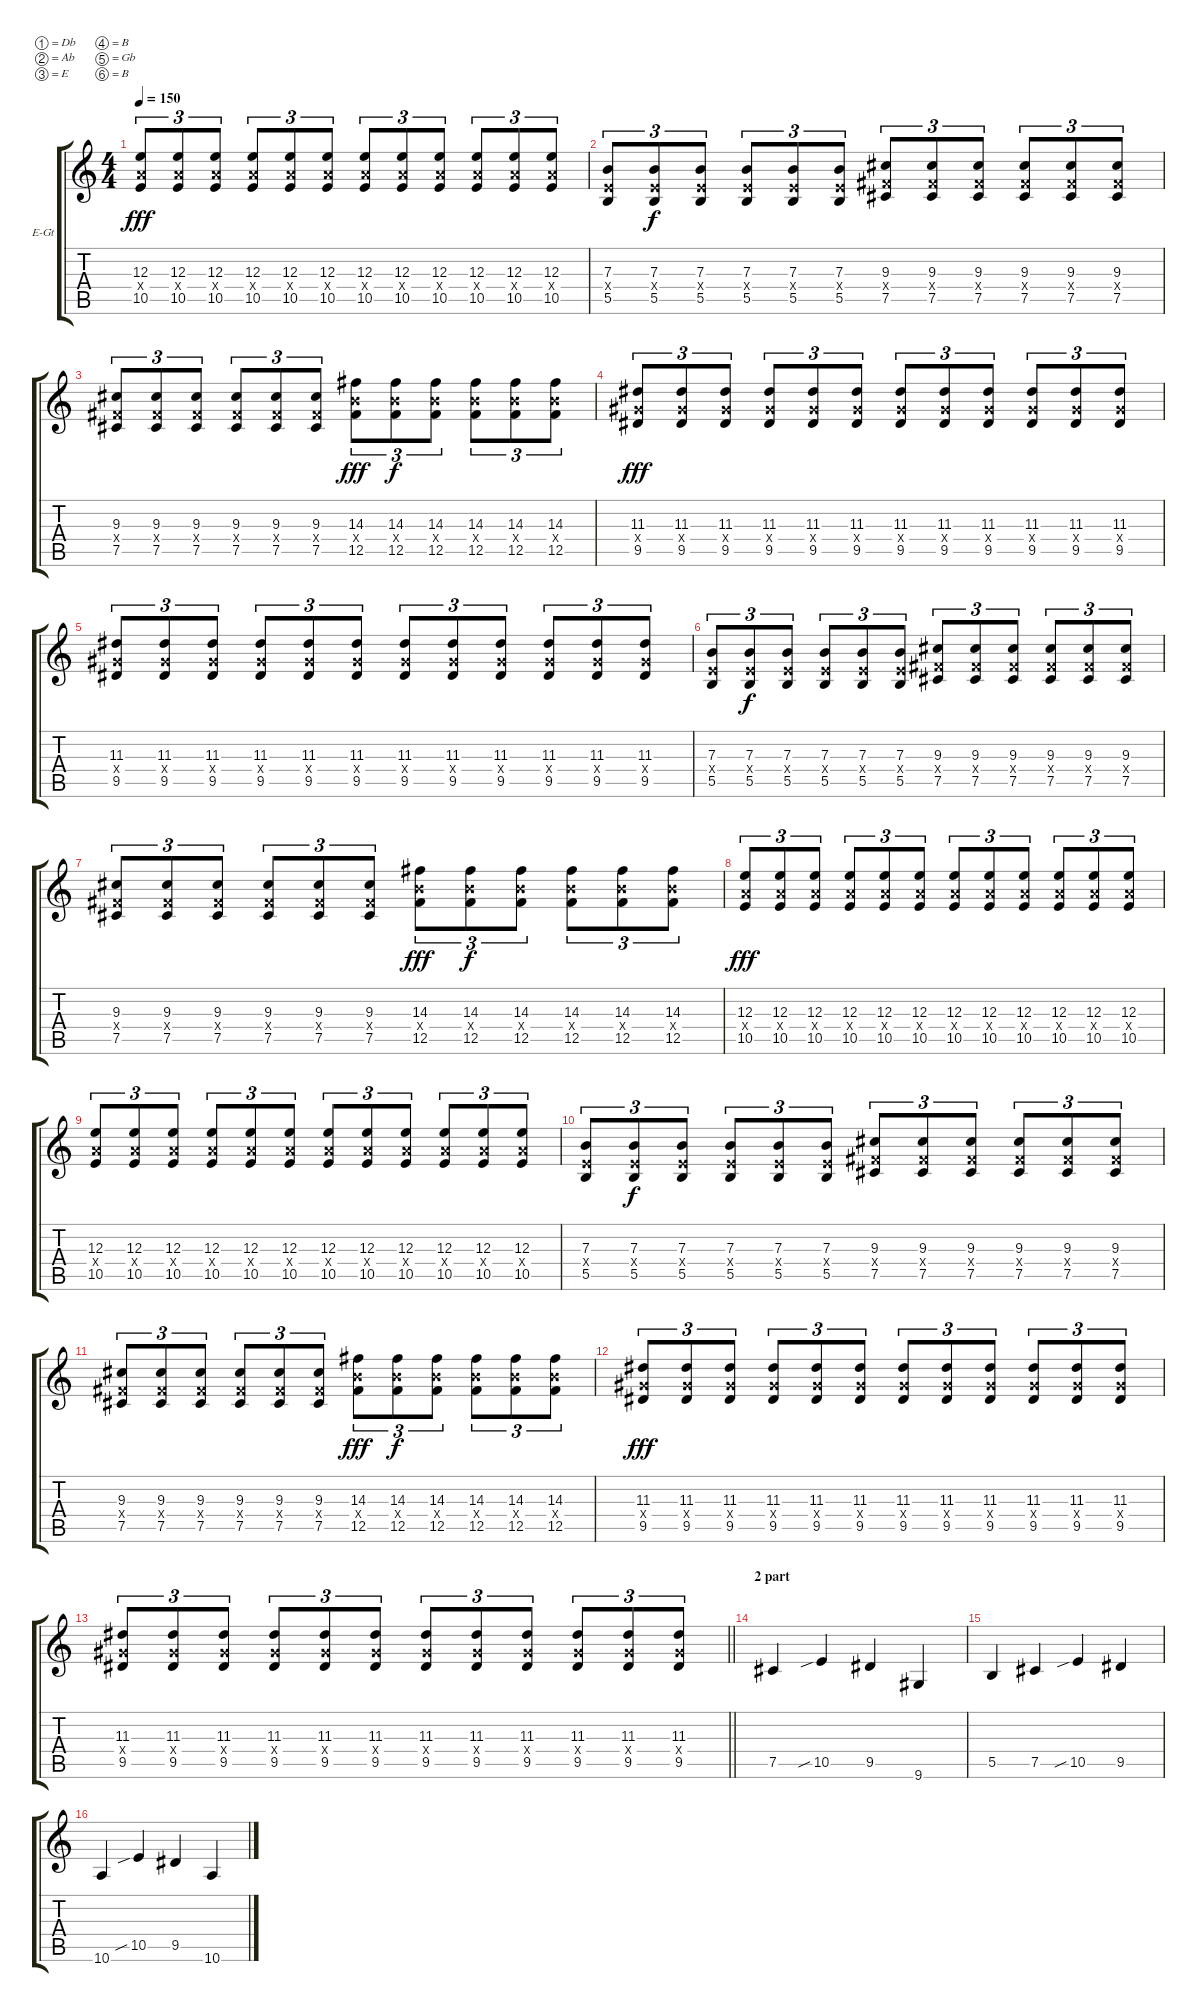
\bracketExtendMode groupsimilarinstruments
\firstSystemTrackNameOrientation horizontal
\otherSystemsTrackNameOrientation horizontal
\track ("Robb Flynn (Distorted)" "E-Gt") {instrument distortionguitar}
\staff {score tabs}
\tuning (Db4 Ab3 E3 B2 Gb2 B1)
\ts (4 4)
\tempo 150
\clef g2
\ks c
(12.3 10.5 10.4{x}).8{tu (3 2) dy fff} (12.3 10.5 10.4{x}).8{tu (3 2)} (12.3 10.5 10.4{x}).8{tu (3 2)} (12.3 10.5 10.4{x}).8{tu (3 2)} (12.3 10.5 10.4{x}).8{tu (3 2)} (12.3 10.5 10.4{x}).8{tu (3 2)} (12.3 10.5 10.4{x}).8{tu (3 2)} (12.3 10.5 10.4{x}).8{tu (3 2)} (12.3 10.5 10.4{x}).8{tu (3 2)} (12.3 10.5 10.4{x}).8{tu (3 2)} (12.3 10.5 10.4{x}).8{tu (3 2)} (12.3 10.5 10.4{x}).8{tu (3 2)} |
(7.3 5.5 5.4{x}).8{tu (3 2)} (7.3 5.5 5.4{x}).8{tu (3 2) dy f} (7.3 5.5 5.4{x}).8{tu (3 2)} (7.3 5.5 5.4{x}).8{tu (3 2)} (7.3 5.5 5.4{x}).8{tu (3 2)} (7.3 5.5 5.4{x}).8{tu (3 2)} (9.3 7.5 7.4{x}).8{tu (3 2)} (9.3 7.5 7.4{x}).8{tu (3 2)} (9.3 7.5 7.4{x}).8{tu (3 2)} (9.3 7.5 7.4{x}).8{tu (3 2)} (9.3 7.5 7.4{x}).8{tu (3 2)} (9.3 7.5 7.4{x}).8{tu (3 2)} |
(9.3 7.5 7.4{x}).8{tu (3 2)} (9.3 7.5 7.4{x}).8{tu (3 2)} (9.3 7.5 7.4{x}).8{tu (3 2)} (9.3 7.5 7.4{x}).8{tu (3 2)} (9.3 7.5 7.4{x}).8{tu (3 2)} (9.3 7.5 7.4{x}).8{tu (3 2)} (14.3 12.5 12.4{x}).8{tu (3 2) dy fff} (14.3 12.5 12.4{x}).8{tu (3 2) dy f} (14.3 12.5 12.4{x}).8{tu (3 2)} (14.3 12.5 12.4{x}).8{tu (3 2)} (14.3 12.5 12.4{x}).8{tu (3 2)} (14.3 12.5 12.4{x}).8{tu (3 2)} |
(11.3 9.5 9.4{x}).8{tu (3 2) dy fff} (11.3 9.5 9.4{x}).8{tu (3 2)} (11.3 9.5 9.4{x}).8{tu (3 2)} (11.3 9.5 9.4{x}).8{tu (3 2)} (11.3 9.5 9.4{x}).8{tu (3 2)} (11.3 9.5 9.4{x}).8{tu (3 2)} (11.3 9.5 9.4{x}).8{tu (3 2)} (11.3 9.5 9.4{x}).8{tu (3 2)} (11.3 9.5 9.4{x}).8{tu (3 2)} (11.3 9.5 9.4{x}).8{tu (3 2)} (11.3 9.5 9.4{x}).8{tu (3 2)} (11.3 9.5 9.4{x}).8{tu (3 2)} |
(11.3 9.5 9.4{x}).8{tu (3 2)} (11.3 9.5 9.4{x}).8{tu (3 2)} (11.3 9.5 9.4{x}).8{tu (3 2)} (11.3 9.5 9.4{x}).8{tu (3 2)} (11.3 9.5 9.4{x}).8{tu (3 2)} (11.3 9.5 9.4{x}).8{tu (3 2)} (11.3 9.5 9.4{x}).8{tu (3 2)} (11.3 9.5 9.4{x}).8{tu (3 2)} (11.3 9.5 9.4{x}).8{tu (3 2)} (11.3 9.5 9.4{x}).8{tu (3 2)} (11.3 9.5 9.4{x}).8{tu (3 2)} (11.3 9.5 9.4{x}).8{tu (3 2)} |
(7.3 5.5 5.4{x}).8{tu (3 2)} (7.3 5.5 5.4{x}).8{tu (3 2) dy f} (7.3 5.5 5.4{x}).8{tu (3 2)} (7.3 5.5 5.4{x}).8{tu (3 2)} (7.3 5.5 5.4{x}).8{tu (3 2)} (7.3 5.5 5.4{x}).8{tu (3 2)} (9.3 7.5 7.4{x}).8{tu (3 2)} (9.3 7.5 7.4{x}).8{tu (3 2)} (9.3 7.5 7.4{x}).8{tu (3 2)} (9.3 7.5 7.4{x}).8{tu (3 2)} (9.3 7.5 7.4{x}).8{tu (3 2)} (9.3 7.5 7.4{x}).8{tu (3 2)} |
(9.3 7.5 7.4{x}).8{tu (3 2)} (9.3 7.5 7.4{x}).8{tu (3 2)} (9.3 7.5 7.4{x}).8{tu (3 2)} (9.3 7.5 7.4{x}).8{tu (3 2)} (9.3 7.5 7.4{x}).8{tu (3 2)} (9.3 7.5 7.4{x}).8{tu (3 2)} (14.3 12.5 12.4{x}).8{tu (3 2) dy fff} (14.3 12.5 12.4{x}).8{tu (3 2) dy f} (14.3 12.5 12.4{x}).8{tu (3 2)} (14.3 12.5 12.4{x}).8{tu (3 2)} (14.3 12.5 12.4{x}).8{tu (3 2)} (14.3 12.5 12.4{x}).8{tu (3 2)} |
(12.3 10.5 10.4{x}).8{tu (3 2) dy fff} (12.3 10.5 10.4{x}).8{tu (3 2)} (12.3 10.5 10.4{x}).8{tu (3 2)} (12.3 10.5 10.4{x}).8{tu (3 2)} (12.3 10.5 10.4{x}).8{tu (3 2)} (12.3 10.5 10.4{x}).8{tu (3 2)} (12.3 10.5 10.4{x}).8{tu (3 2)} (12.3 10.5 10.4{x}).8{tu (3 2)} (12.3 10.5 10.4{x}).8{tu (3 2)} (12.3 10.5 10.4{x}).8{tu (3 2)} (12.3 10.5 10.4{x}).8{tu (3 2)} (12.3 10.5 10.4{x}).8{tu (3 2)} |
(12.3 10.5 10.4{x}).8{tu (3 2)} (12.3 10.5 10.4{x}).8{tu (3 2)} (12.3 10.5 10.4{x}).8{tu (3 2)} (12.3 10.5 10.4{x}).8{tu (3 2)} (12.3 10.5 10.4{x}).8{tu (3 2)} (12.3 10.5 10.4{x}).8{tu (3 2)} (12.3 10.5 10.4{x}).8{tu (3 2)} (12.3 10.5 10.4{x}).8{tu (3 2)} (12.3 10.5 10.4{x}).8{tu (3 2)} (12.3 10.5 10.4{x}).8{tu (3 2)} (12.3 10.5 10.4{x}).8{tu (3 2)} (12.3 10.5 10.4{x}).8{tu (3 2)} |
(7.3 5.5 5.4{x}).8{tu (3 2)} (7.3 5.5 5.4{x}).8{tu (3 2) dy f} (7.3 5.5 5.4{x}).8{tu (3 2)} (7.3 5.5 5.4{x}).8{tu (3 2)} (7.3 5.5 5.4{x}).8{tu (3 2)} (7.3 5.5 5.4{x}).8{tu (3 2)} (9.3 7.5 7.4{x}).8{tu (3 2)} (9.3 7.5 7.4{x}).8{tu (3 2)} (9.3 7.5 7.4{x}).8{tu (3 2)} (9.3 7.5 7.4{x}).8{tu (3 2)} (9.3 7.5 7.4{x}).8{tu (3 2)} (9.3 7.5 7.4{x}).8{tu (3 2)} |
(9.3 7.5 7.4{x}).8{tu (3 2)} (9.3 7.5 7.4{x}).8{tu (3 2)} (9.3 7.5 7.4{x}).8{tu (3 2)} (9.3 7.5 7.4{x}).8{tu (3 2)} (9.3 7.5 7.4{x}).8{tu (3 2)} (9.3 7.5 7.4{x}).8{tu (3 2)} (14.3 12.5 12.4{x}).8{tu (3 2) dy fff} (14.3 12.5 12.4{x}).8{tu (3 2) dy f} (14.3 12.5 12.4{x}).8{tu (3 2)} (14.3 12.5 12.4{x}).8{tu (3 2)} (14.3 12.5 12.4{x}).8{tu (3 2)} (14.3 12.5 12.4{x}).8{tu (3 2)} |
(11.3 9.5 9.4{x}).8{tu (3 2) dy fff} (11.3 9.5 9.4{x}).8{tu (3 2)} (11.3 9.5 9.4{x}).8{tu (3 2)} (11.3 9.5 9.4{x}).8{tu (3 2)} (11.3 9.5 9.4{x}).8{tu (3 2)} (11.3 9.5 9.4{x}).8{tu (3 2)} (11.3 9.5 9.4{x}).8{tu (3 2)} (11.3 9.5 9.4{x}).8{tu (3 2)} (11.3 9.5 9.4{x}).8{tu (3 2)} (11.3 9.5 9.4{x}).8{tu (3 2)} (11.3 9.5 9.4{x}).8{tu (3 2)} (11.3 9.5 9.4{x}).8{tu (3 2)} |
\barLineRight lightlight
(11.3 9.5 9.4{x}).8{tu (3 2)} (11.3 9.5 9.4{x}).8{tu (3 2)} (11.3 9.5 9.4{x}).8{tu (3 2)} (11.3 9.5 9.4{x}).8{tu (3 2)} (11.3 9.5 9.4{x}).8{tu (3 2)} (11.3 9.5 9.4{x}).8{tu (3 2)} (11.3 9.5 9.4{x}).8{tu (3 2)} (11.3 9.5 9.4{x}).8{tu (3 2)} (11.3 9.5 9.4{x}).8{tu (3 2)} (11.3 9.5 9.4{x}).8{tu (3 2)} (11.3 9.5 9.4{x}).8{tu (3 2)} (11.3 9.5 9.4{x}).8{tu (3 2)} |
\section ("" "2 part")
7.5.4 10.5{sib}.4 9.5.4 9.6.4 |
5.5.4 7.5.4 10.5{sib}.4 9.5.4 |
10.6.4 10.5{sib}.4 9.5.4 10.6.4
